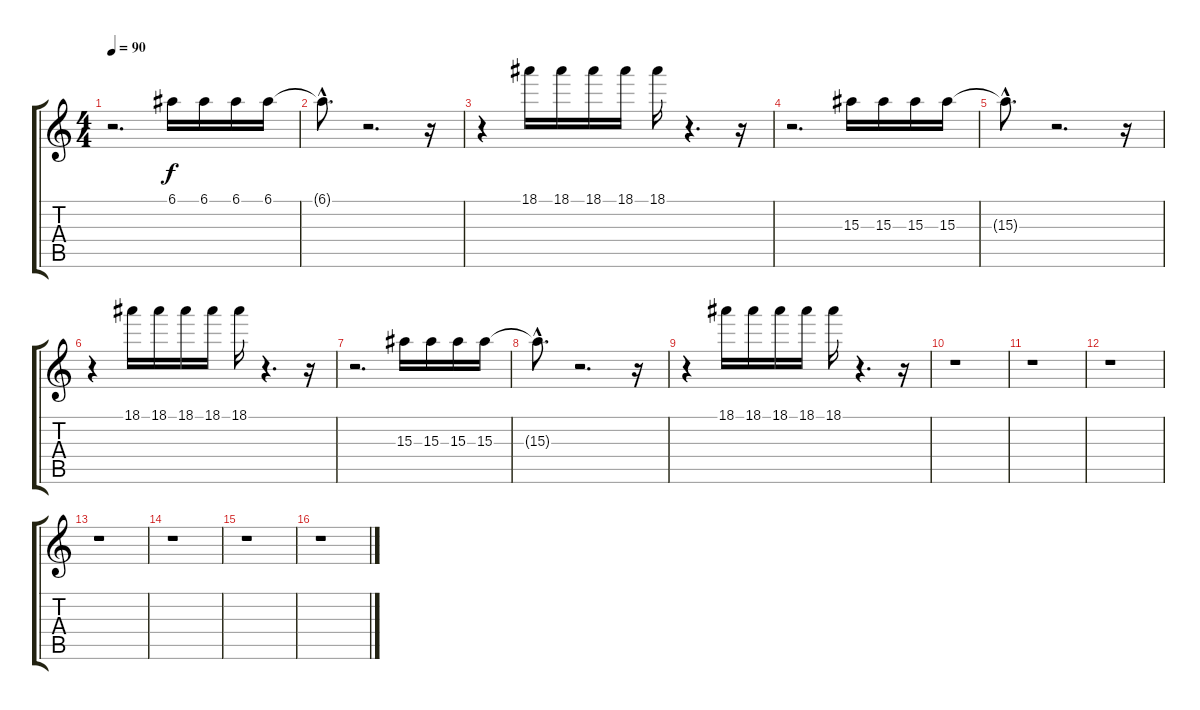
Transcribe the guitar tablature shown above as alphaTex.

\track "" {instrument electricguitarmuted}
\staff {score tabs}
\tuning (E4 B3 G3 D3 A2 E2) {hide}
\ts (4 4)
\tempo 90
\clef g2
\ks c
r.2{d dy f} 6.1.16 6.1.16 6.1.16 6.1.16 |
6.1{hac t}.8{d} r.2{d} r.16 |
r.4 18.1.16 18.1.16 18.1.16 18.1.16 18.1.16 r.4{d} r.16 |
r.2{d} 15.3.16 15.3.16 15.3.16 15.3.16 |
15.3{hac t}.8{d} r.2{d} r.16 |
r.4 18.1.16 18.1.16 18.1.16 18.1.16 18.1.16 r.4{d} r.16 |
r.2{d} 15.3.16 15.3.16 15.3.16 15.3.16 |
15.3{hac t}.8{d} r.2{d} r.16 |
r.4 18.1.16 18.1.16 18.1.16 18.1.16 18.1.16 r.4{d} r.16 |
r.1 |
r.1 |
r.1 |
r.1 |
r.1 |
r.1 |
r.1
